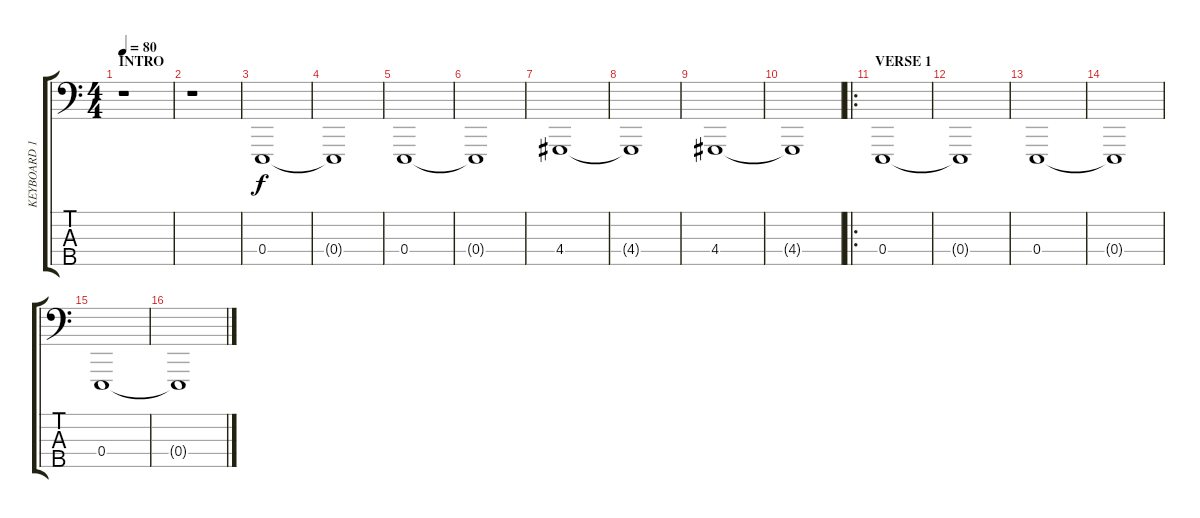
\track ("KEYBOARD 1" "KEYBOARD 1") {instrument stringensemble1}
\staff {score tabs}
\tuning (G2 D2 A1 E1 B0) {hide}
\ts (4 4)
\section ("" "INTRO")
\tempo 80
\clef f4
\ks c
r.1{dy f instrument stringensemble1} |
r.1 |
0.4.1 |
0.4{t}.1 |
0.4.1 |
0.4{t}.1 |
4.4.1 |
4.4{t}.1 |
4.4.1 |
4.4{t}.1 |
\ro
\section ("" "VERSE 1")
0.4.1 |
0.4{t}.1 |
0.4.1 |
0.4{t}.1 |
0.4.1 |
0.4{t}.1
